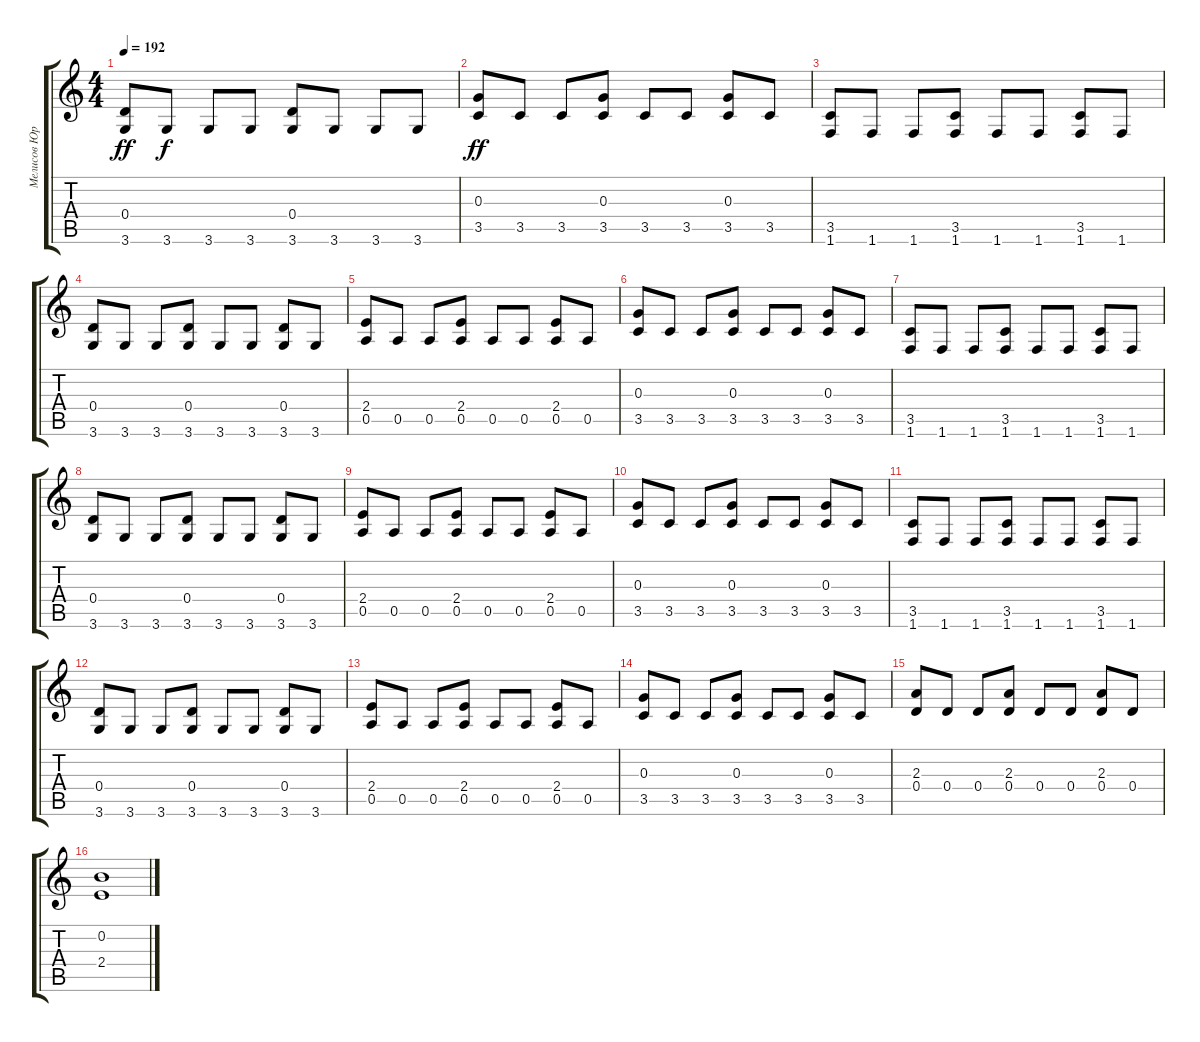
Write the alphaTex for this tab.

\track ("Мелисов Юрий" "Мелисов Юр") {instrument distortionguitar}
\staff {score tabs}
\tuning (E4 B3 G3 D3 A2 E2) {hide}
\ts (4 4)
\tempo 192
\clef g2
\ks c
(0.4 3.6).8{dy ff} 3.6.8{dy f} 3.6.8 3.6.8 (0.4 3.6).8 3.6.8 3.6.8 3.6.8 |
(0.3 3.5).8{dy ff} 3.5.8 3.5.8 (0.3 3.5).8 3.5.8 3.5.8 (0.3 3.5).8 3.5.8 |
(3.5 1.6).8 1.6.8 1.6.8 (3.5 1.6).8 1.6.8 1.6.8 (3.5 1.6).8 1.6.8 |
(0.4 3.6).8 3.6.8 3.6.8 (0.4 3.6).8 3.6.8 3.6.8 (0.4 3.6).8 3.6.8 |
(2.4 0.5).8 0.5.8 0.5.8 (2.4 0.5).8 0.5.8 0.5.8 (2.4 0.5).8 0.5.8 |
(0.3 3.5).8 3.5.8 3.5.8 (0.3 3.5).8 3.5.8 3.5.8 (0.3 3.5).8 3.5.8 |
(3.5 1.6).8 1.6.8 1.6.8 (3.5 1.6).8 1.6.8 1.6.8 (3.5 1.6).8 1.6.8 |
(0.4 3.6).8 3.6.8 3.6.8 (0.4 3.6).8 3.6.8 3.6.8 (0.4 3.6).8 3.6.8 |
(2.4 0.5).8 0.5.8 0.5.8 (2.4 0.5).8 0.5.8 0.5.8 (2.4 0.5).8 0.5.8 |
(0.3 3.5).8 3.5.8 3.5.8 (0.3 3.5).8 3.5.8 3.5.8 (0.3 3.5).8 3.5.8 |
(3.5 1.6).8 1.6.8 1.6.8 (3.5 1.6).8 1.6.8 1.6.8 (3.5 1.6).8 1.6.8 |
(0.4 3.6).8 3.6.8 3.6.8 (0.4 3.6).8 3.6.8 3.6.8 (0.4 3.6).8 3.6.8 |
(2.4 0.5).8 0.5.8 0.5.8 (2.4 0.5).8 0.5.8 0.5.8 (2.4 0.5).8 0.5.8 |
(0.3 3.5).8 3.5.8 3.5.8 (0.3 3.5).8 3.5.8 3.5.8 (0.3 3.5).8 3.5.8 |
(2.3 0.4).8 0.4.8 0.4.8 (2.3 0.4).8 0.4.8 0.4.8 (2.3 0.4).8 0.4.8 |
(0.2 2.4).1
